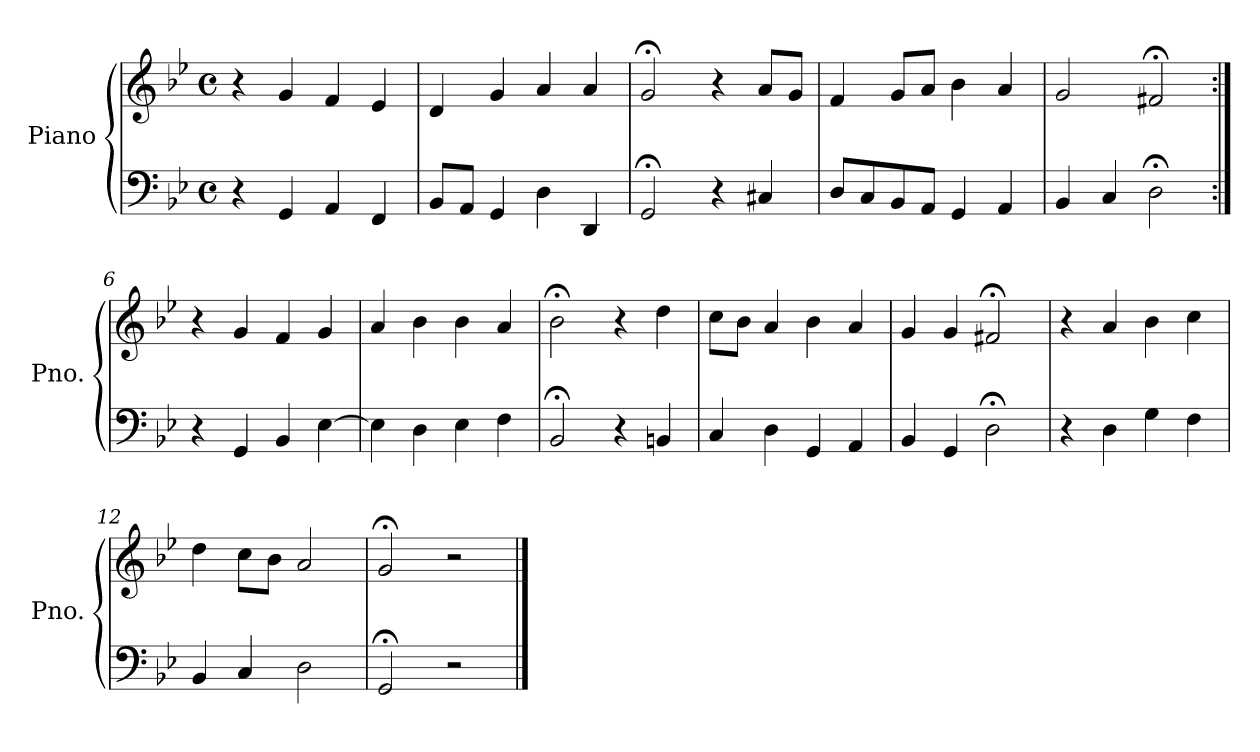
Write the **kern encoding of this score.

**kern	**kern
*part1	*part1
*staff2	*staff1
*I"Piano	*
*I'Pno.	*
*clefF4	*clefG2
*k[b-e-]	*k[b-e-]
*M4/4	*M4/4
*met(c)	*met(c)
=1	=1
4r	4r
4GG/	4g/
4AA/	4f/
4FF/	4e-/
=2	=2
8BB-/L	4d/
8AA/J	.
4GG/	4g/
4D\	4a/
4DD/	4a/
=3	=3
2GG;</	2g;</
4r	4r
4C#X/	8a/L
.	8g/J
=4	=4
8D/L	4f/
8C/	.
8BB-/	8g/L
8AA/J	8a/J
4GG/	4b-\
4AA/	4a/
=5	=5
4BB-/	2g/
4C/	.
2D;<\	2f#X;</
=6:|!	=6:|!
4r	4r
4GG/	4g/
4BB-/	4f/
[4E-\	4g/
!!LO:LB:g=z
=7	=7
4E-\]	4a/
4D\	4b-\
4E-\	4b-\
4F\	4a/
=8	=8
2BB-;</	2b-;<\
4r	4r
4BBn/	4dd\
=9	=9
4C/	8cc\L
.	8b-\J
4D\	4a/
4GG/	4b-\
4AA/	4a/
=10	=10
4BB-/	4g/
4GG/	4g/
2D;<\	2f#X;</
=11	=11
4r	4r
4D\	4a/
4G\	4b-\
4F\	4cc\
=12	=12
4BB-/	4dd\
4C/	8cc\L
.	8b-\J
2D\	2a/
=13	=13
2GG;</	2g;</
2r	2r
==	==
*-	*-
